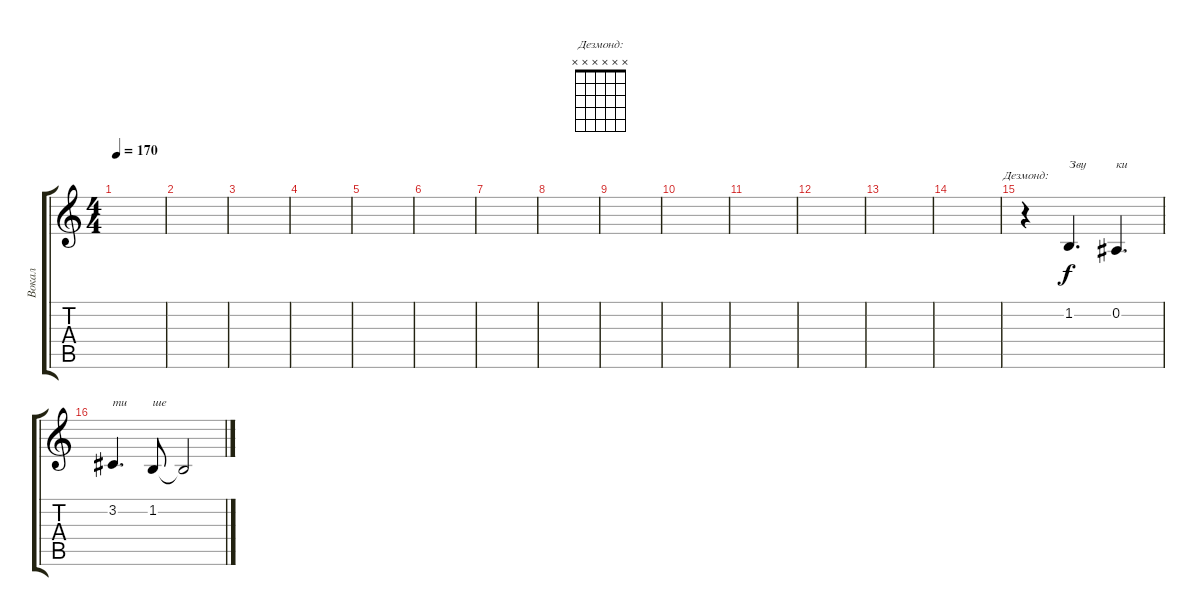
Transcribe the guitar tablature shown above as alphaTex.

\track ("Вокал" "Вокал") {instrument bassoon}
\staff {score tabs}
\tuning (Eb4 Bb3 Gb3 Db3 Ab2 Eb2) {hide}
\chord ("Дезмонд:" x x x x x x)
\ts (4 4)
\tempo 170
\clef g2
\ks c
|
|
|
|
|
|
|
|
|
|
|
|
|
|
r.4{ch "Дезмонд:"} 1.2.4{d txt "Зву" dy f} 0.2.4{d txt "ки"} |
3.2.4{d txt "ти"} 1.2.8{txt "ше"} 1.2{t}.2
